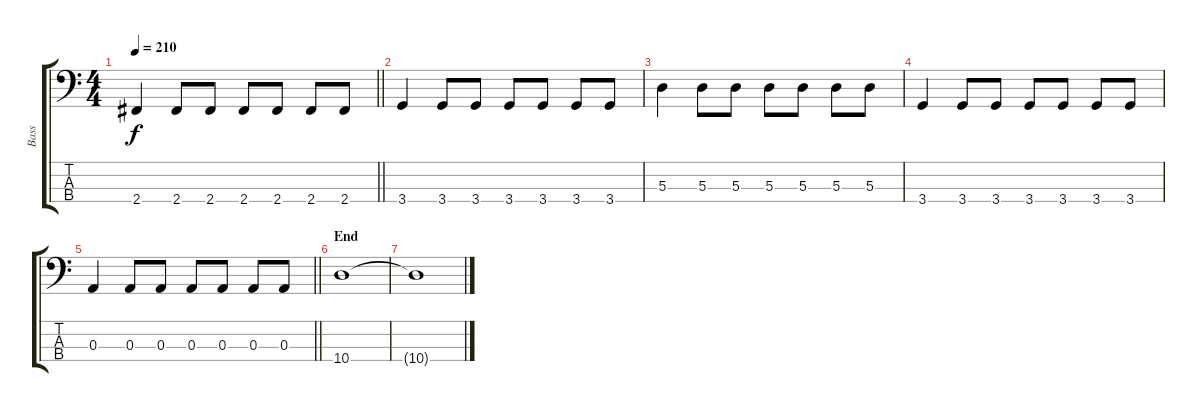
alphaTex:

\track ("Bass" "Bass") {instrument electricbassfinger}
\staff {score tabs}
\tuning (G2 D2 A1 E1) {hide}
\ts (4 4)
\tempo 210
\clef f4
\barLineRight lightlight
\ks c
2.4.4{dy f} 2.4.8 2.4.8 2.4.8 2.4.8 2.4.8 2.4.8 |
3.4.4 3.4.8 3.4.8 3.4.8 3.4.8 3.4.8 3.4.8 |
5.3.4 5.3.8 5.3.8 5.3.8 5.3.8 5.3.8 5.3.8 |
3.4.4 3.4.8 3.4.8 3.4.8 3.4.8 3.4.8 3.4.8 |
\barLineRight lightlight
0.3.4 0.3.8 0.3.8 0.3.8 0.3.8 0.3.8 0.3.8 |
\section ("" "End")
10.4.1 |
10.4{t}.1
